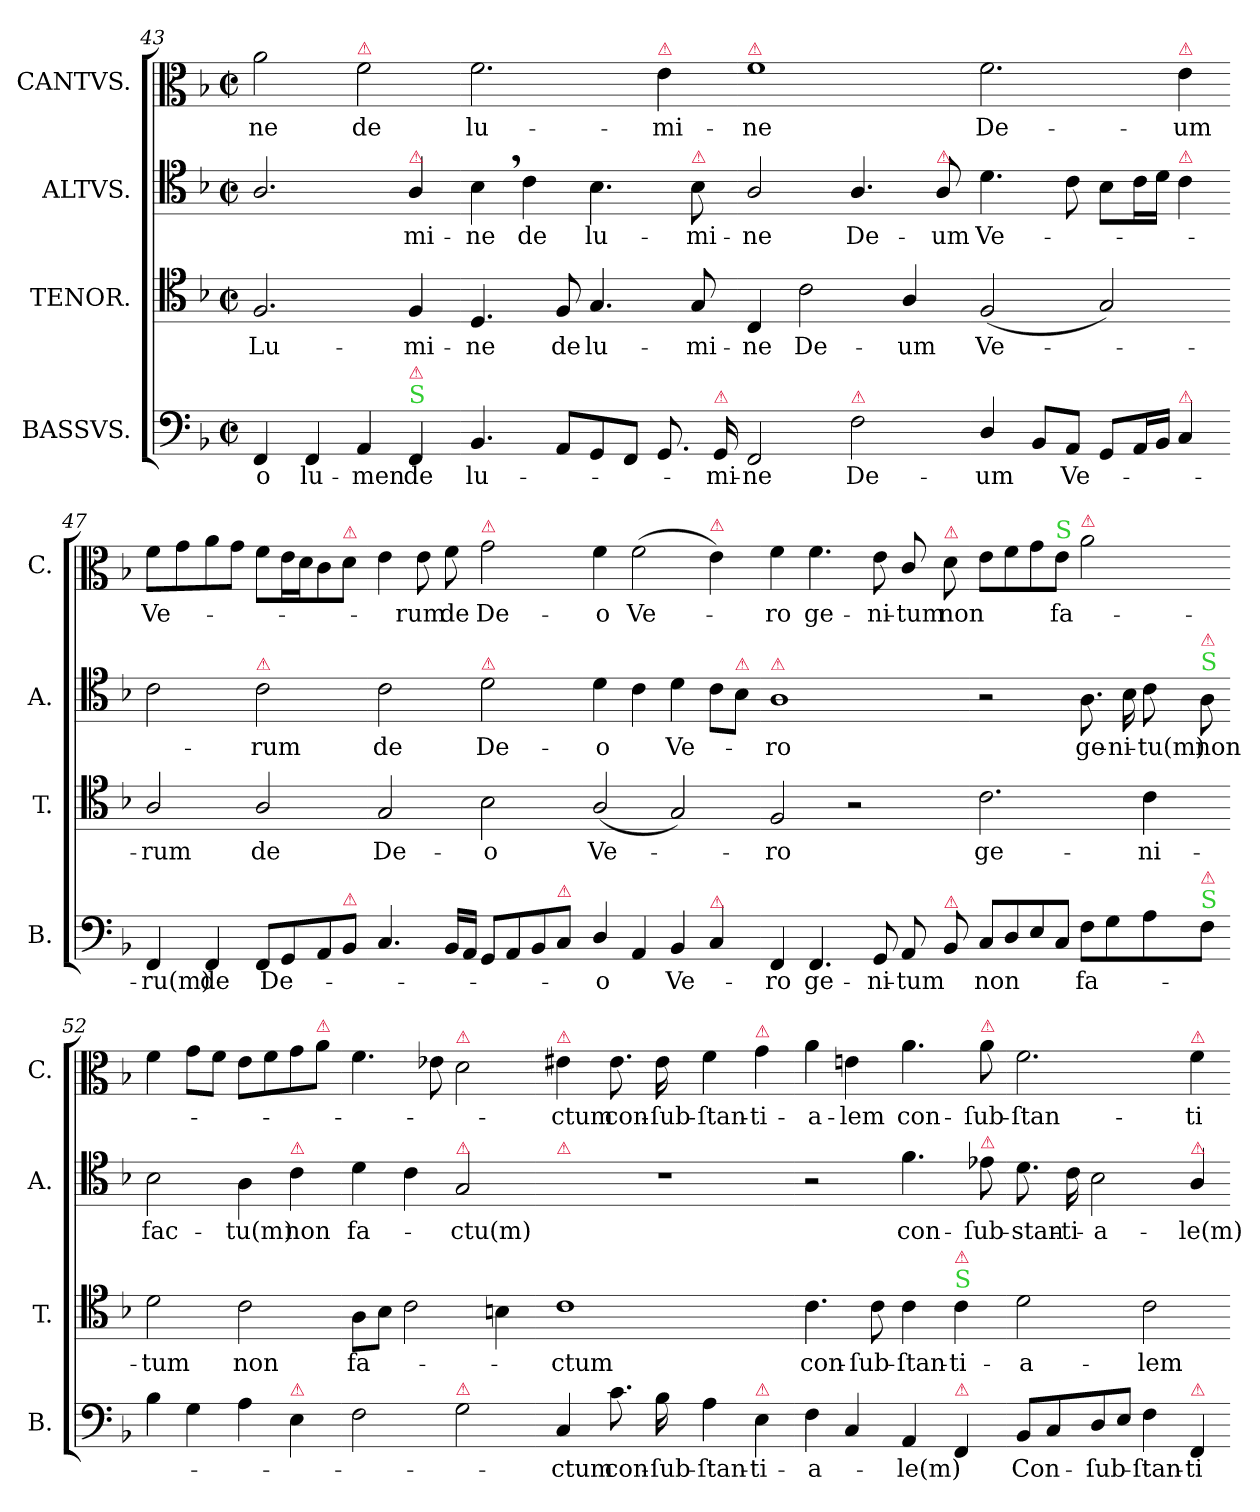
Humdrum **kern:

**kern	**text	**kern	**text	**kern	**text	**kern	**text
*part4	*part4	*part3	*part3	*part2	*part2	*part1	*part1
*staff4	*staff4	*staff3	*staff3	*staff2	*staff2	*staff1	*staff1
*I"BASSVS.	*	*I"TENOR.	*	*I"ALTVS.	*	*I"CANTVS.	*
*I'B.	*	*I'T.	*	*I'A.	*	*I'C.	*
*clefF4	*	*clefC4	*	*clefC4	*	*clefC3	*
*k[b-]	*	*k[b-]	*	*k[b-]	*	*k[b-]	*
*F:	*	*F:	*	*F:	*	*F:	*
*M2/2	*	*M2/2	*	*M2/2	*	*M2/2	*
*met(c|)	*	*met(c|)	*	*met(c|)	*	*met(c|)	*
=43	=43	=43	=43	=43	=43	=43	=43
!	!LO:LY:i	!	!	!	!	!	!
4FF/	-o	2.F/	Lu-	2.A/	.	2a\	-ne
4FF/	lu-	.	.	.	.	.	.
!	!	!	!	!	!	!LO:TX:a:color=crimson:t=⚠	!
4AA/	-men	.	.	.	.	2f\	de
!	!	!	!	!LO:TX:a:color=crimson:t=⚠	!	!	!
!LO:TX:a:color=limegreen:t=S	!	!	!	!	!	!	!
!LO:TX:a:color=crimson:t=⚠	!	!	!	!	!	!	!
4FF/	de	4F/	-mi-	4A/	-mi-	.	.
=44-	=44-	=44-	=44-	=44-	=44-	=44-	=44-
4.BB-/	lu-	4.D/	-ne	4B-,<\	-ne	2.f\	lu-
.	.	.	.	4c\	de	.	.
8AA/L	.	8F/	de	.	.	.	.
8GG/	.	4.G/	lu-	4.B-\	lu-	.	.
8FF/J	.	.	.	.	.	.	.
!	!	!	!	!	!	!LO:TX:a:color=crimson:t=⚠	!
8.GG/	.	.	.	.	.	4e\	-mi-
!	!	!	!	!LO:TX:a:color=crimson:t=⚠	!	!	!
.	.	8G/	-mi-	8B-\	-mi-	.	.
!LO:TX:a:color=crimson:t=⚠	!	!	!	!	!	!	!
16GG/	-mi-	.	.	.	.	.	.
=45-	=45-	=45-	=45-	=45-	=45-	=45-	=45-
!	!	!	!	!	!	!LO:TX:a:color=crimson:t=⚠	!
2FF/	-ne	4C/	-ne	2A/	-ne	1f\	-ne
.	.	2c\	De-	.	.	.	.
!LO:TX:a:color=crimson:t=⚠	!	!	!	!	!	!	!
2F\	De-	.	.	4.A/	De-	.	.
.	.	4A/	-um	.	.	.	.
!	!	!	!	!LO:TX:a:color=crimson:t=⚠	!	!	!
.	.	.	.	8A/	-um	.	.
=46-	=46-	=46-	=46-	=46-	=46-	=46-	=46-
4D/	-um	(2F/	Ve-	4.d\	Ve-	2.f\	De-
8BB-/L	.	.	.	.	.	.	.
8AA/J	Ve-	.	.	8c\	.	.	.
8GG/L	.	2G/)	.	8B-\L	.	.	.
16AA/L	.	.	.	16c\L	.	.	.
16BB-/JJ	.	.	.	16d\JJ	.	.	.
!	!	!	!	!	!	!LO:TX:a:color=crimson:t=⚠	!
!	!	!	!	!LO:TX:a:color=crimson:t=⚠	!	!	!
!LO:TX:a:color=crimson:t=⚠	!	!	!	!	!	!	!
4C/	.	.	.	4c\	.	4e\	-um
=47-	=47-	=47-	=47-	=47-	=47-	=47-	=47-
4FF/	-ru(m)	2A/	-rum	2c\	.	8f\L	Ve-
.	.	.	.	.	.	8g\	.
4FF/	de	.	.	.	.	8a\	.
.	.	.	.	.	.	8g\J	.
!	!	!	!	!LO:TX:a:color=crimson:t=⚠	!	!	!
8FF/L	.	2A/	de	2c\	-rum	8f\L	.
8GG/	De-	.	.	.	.	16e\L	.
.	.	.	.	.	.	16d\J	.
8AA/	.	.	.	.	.	8c\	.
!	!	!	!	!	!	!LO:TX:a:color=crimson:t=⚠	!
!LO:TX:a:color=crimson:t=⚠	!	!	!	!	!	!	!
8BB-/J	.	.	.	.	.	8d\J	.
=48-	=48-	=48-	=48-	=48-	=48-	=48-	=48-
4.C/	.	2G/	De-	2c\	de	4e\	.
.	.	.	.	.	.	8e\	-rum
16BB-/LL	.	.	.	.	.	8f\	de
16AA/JJ	.	.	.	.	.	.	.
!	!	!	!	!	!	!LO:TX:a:color=crimson:t=⚠	!
!	!	!	!	!LO:TX:a:color=crimson:t=⚠	!	!	!
8GG/L	.	2B-\	-o	2d\	De-	2g\	De-
8AA/	.	.	.	.	.	.	.
8BB-/	.	.	.	.	.	.	.
!LO:TX:a:color=crimson:t=⚠	!	!	!	!	!	!	!
8C/J	.	.	.	.	.	.	.
=49-	=49-	=49-	=49-	=49-	=49-	=49-	=49-
4D/	-o	(2A/	Ve-	4d\	-o	4f\	-o
4AA/	.	.	.	4c\	.	(2f\	Ve-
4BB-/	Ve-	2G/)	.	4d\	Ve-	.	.
!	!	!	!	!	!	!LO:TX:a:color=crimson:t=⚠	!
!LO:TX:a:color=crimson:t=⚠	!	!	!	!	!	!	!
4C/	.	.	.	8c\L	.	4e\)	.
!	!	!	!	!LO:TX:a:color=crimson:t=⚠	!	!	!
.	.	.	.	8B-\J	.	.	.
=50-	=50-	=50-	=50-	=50-	=50-	=50-	=50-
!	!	!	!	!LO:TX:a:color=crimson:t=⚠	!	!	!
4FF/	-ro	2F/	-ro	1A\	-ro	4f\	-ro
4.FF/	ge-	.	.	.	.	4.f\	ge-
.	.	2r	.	.	.	.	.
8GG/	-ni-	.	.	.	.	8e\	-ni-
8AA/	-tum	.	.	.	.	8c/	-tum
!	!	!	!	!	!	!LO:TX:a:color=crimson:t=⚠	!
!LO:TX:a:color=crimson:t=⚠	!	!	!	!	!	!	!
8BB-/	.	.	.	.	.	8d\	non
=51-	=51-	=51-	=51-	=51-	=51-	=51-	=51-
8C/L	non	2.c\	ge-	2r	.	8e\L	.
8D/	.	.	.	.	.	8f\	.
8E/	.	.	.	.	.	8g\	.
!	!	!	!	!	!	!LO:TX:a:color=limegreen:t=S	!
8C/J	.	.	.	.	.	8e\J	fa-
!	!	!	!	!	!	!LO:TX:a:color=crimson:t=⚠	!
8F\L	fa-	.	.	8.A\	ge-	2a\	.
8G\	.	.	.	.	.	.	.
.	.	.	.	16B-\	-ni-	.	.
8A\	.	4c\	-ni-	8c\	-tu(m)	.	.
!	!	!	!	!LO:TX:a:color=limegreen:t=S	!	!	!
!	!	!	!	!LO:TX:a:color=crimson:t=⚠	!	!	!
!LO:TX:a:color=limegreen:t=S	!	!	!	!	!	!	!
!LO:TX:a:color=crimson:t=⚠	!	!	!	!	!	!	!
8F\J	.	.	.	8A\	non	.	.
=52-	=52-	=52-	=52-	=52-	=52-	=52-	=52-
4B-\	.	2d\	-tum	2B-\	fac-	4f\	.
4G\	.	.	.	.	.	8g\L	.
.	.	.	.	.	.	8f\J	.
4A\	.	2c\	non	4A\	-tu(m)	8e\L	.
.	.	.	.	.	.	8f\	.
!	!	!	!	!LO:TX:a:color=crimson:t=⚠	!	!	!
!LO:TX:a:color=crimson:t=⚠	!	!	!	!	!	!	!
4E\	.	.	.	4c\	non	8g\	.
!	!	!	!	!	!	!LO:TX:a:color=crimson:t=⚠	!
.	.	.	.	.	.	8a\J	.
=53-	=53-	=53-	=53-	=53-	=53-	=53-	=53-
2F\	.	8A\L	fa-	4d\	fa-	4.f\	.
.	.	8B-\J	.	.	.	.	.
.	.	2c\	.	4c\	.	.	.
.	.	.	.	.	.	8e-X\	.
!	!	!	!	!	!	!LO:TX:a:color=crimson:t=⚠	!
!	!	!	!	!LO:TX:a:color=crimson:t=⚠	!	!	!
!LO:TX:a:color=crimson:t=⚠	!	!	!	!	!	!	!
2G\	.	.	.	2G/	-ctu(m)	2d\	.
.	.	4Bn\	.	.	.	.	.
=54-	=54-	=54-	=54-	=54-	=54-	=54-	=54-
!	!	!	!	!	!	!LO:TX:a:color=crimson:t=⚠	!
!	!	!	!	!LO:TX:a:color=crimson:t=⚠	!	!	!
4C/	-ctum	1c\	-ctum	1r	.	4e#X\	-ctum
8.c\	con-	.	.	.	.	8.e#\	con-
16B-\	-ſub-	.	.	.	.	16e#\	-ſub-
4A\	-ſtan-	.	.	.	.	4f\	-ſtan-
!	!	!	!	!	!	!LO:TX:a:color=crimson:t=⚠	!
!LO:TX:a:color=crimson:t=⚠	!	!	!	!	!	!	!
4E\	-ti-	.	.	.	.	4g\	-ti-
=55-	=55-	=55-	=55-	=55-	=55-	=55-	=55-
4F\	-a-	4.c\	con-	2r	.	4a\	-a-
4C/	.	.	.	.	.	4en\	-lem
.	.	8c\	-ſub-	.	.	.	.
!	!	!	!	!	!	!	!LO:LY:i
4AA/	-le(m)	4c\	-ſtan-	4.f\	con-	4.a\	con-
!	!	!LO:TX:a:color=limegreen:t=S	!	!	!	!	!
!	!	!LO:TX:a:color=crimson:t=⚠	!	!	!	!	!
!LO:TX:a:color=crimson:t=⚠	!	!	!	!	!	!	!
4FF/	.	4c\	-ti-	.	.	.	.
!	!	!	!	!	!	!LO:TX:a:color=crimson:t=⚠	!
!	!	!	!	!LO:TX:a:color=crimson:t=⚠	!	!	!
!	!	!	!	!	!	!	!LO:LY:i
.	.	.	.	8e-X\	-ſub-	8a\	-ſub-
=56-	=56-	=56-	=56-	=56-	=56-	=56-	=56-
!	!	!	!	!	!	!	!LO:LY:i
8BB-/L	Con-	2d\	-a-	8.d\	-stan-	2.f\	-ſtan-
8C/	.	.	.	.	.	.	.
.	.	.	.	16c\	-ti-	.	.
8D/	-ſub-	.	.	2B-\	-a-	.	.
8E/J	.	.	.	.	.	.	.
4F\	-ſtan-	2c\	-lem	.	.	.	.
!	!	!	!	!	!	!LO:TX:a:color=crimson:t=⚠	!
!	!	!	!	!LO:TX:a:color=crimson:t=⚠	!	!	!
!LO:TX:a:color=crimson:t=⚠	!	!	!	!	!	!	!
!	!	!	!	!	!	!	!LO:LY:i
4FF/	-ti-	.	.	4A/	-le(m)	4f\	-ti-
=-	=-	=-	=-	=-	=-	=-	=-
*-	*-	*-	*-	*-	*-	*-	*-
